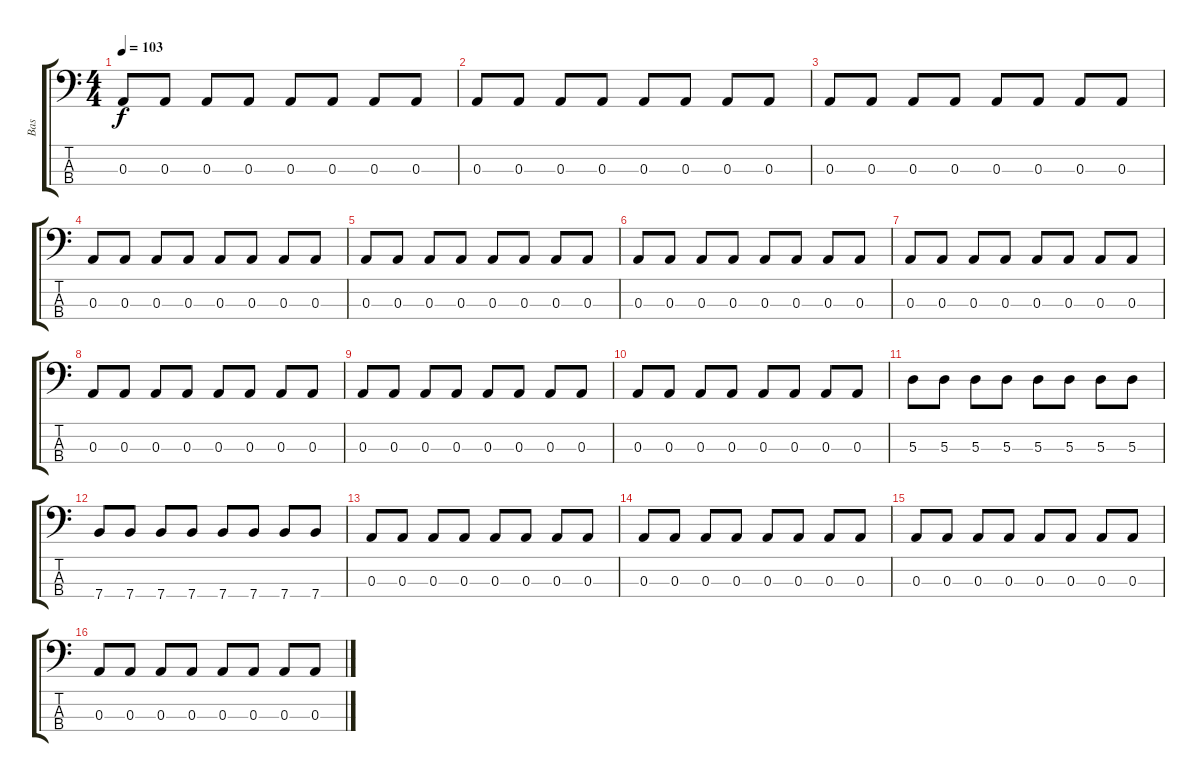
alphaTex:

\track ("Bas" "Bas") {instrument electricbassfinger}
\staff {score tabs}
\tuning (G2 D2 A1 E1) {hide}
\ts (4 4)
\tempo 103
\clef f4
\ks c
0.3.8{dy f instrument electricbassfinger} 0.3.8 0.3.8 0.3.8 0.3.8 0.3.8 0.3.8 0.3.8 |
0.3.8 0.3.8 0.3.8 0.3.8 0.3.8 0.3.8 0.3.8 0.3.8 |
0.3.8 0.3.8 0.3.8 0.3.8 0.3.8 0.3.8 0.3.8 0.3.8 |
0.3.8 0.3.8 0.3.8 0.3.8 0.3.8 0.3.8 0.3.8 0.3.8 |
0.3.8 0.3.8 0.3.8 0.3.8 0.3.8 0.3.8 0.3.8 0.3.8 |
0.3.8 0.3.8 0.3.8 0.3.8 0.3.8 0.3.8 0.3.8 0.3.8 |
0.3.8 0.3.8 0.3.8 0.3.8 0.3.8 0.3.8 0.3.8 0.3.8 |
0.3.8 0.3.8 0.3.8 0.3.8 0.3.8 0.3.8 0.3.8 0.3.8 |
0.3.8 0.3.8 0.3.8 0.3.8 0.3.8 0.3.8 0.3.8 0.3.8 |
0.3.8 0.3.8 0.3.8 0.3.8 0.3.8 0.3.8 0.3.8 0.3.8 |
5.3.8 5.3.8 5.3.8 5.3.8 5.3.8 5.3.8 5.3.8 5.3.8 |
7.4.8 7.4.8 7.4.8 7.4.8 7.4.8 7.4.8 7.4.8 7.4.8 |
0.3.8 0.3.8 0.3.8 0.3.8 0.3.8 0.3.8 0.3.8 0.3.8 |
0.3.8 0.3.8 0.3.8 0.3.8 0.3.8 0.3.8 0.3.8 0.3.8 |
0.3.8 0.3.8 0.3.8 0.3.8 0.3.8 0.3.8 0.3.8 0.3.8 |
0.3.8 0.3.8 0.3.8 0.3.8 0.3.8 0.3.8 0.3.8 0.3.8
